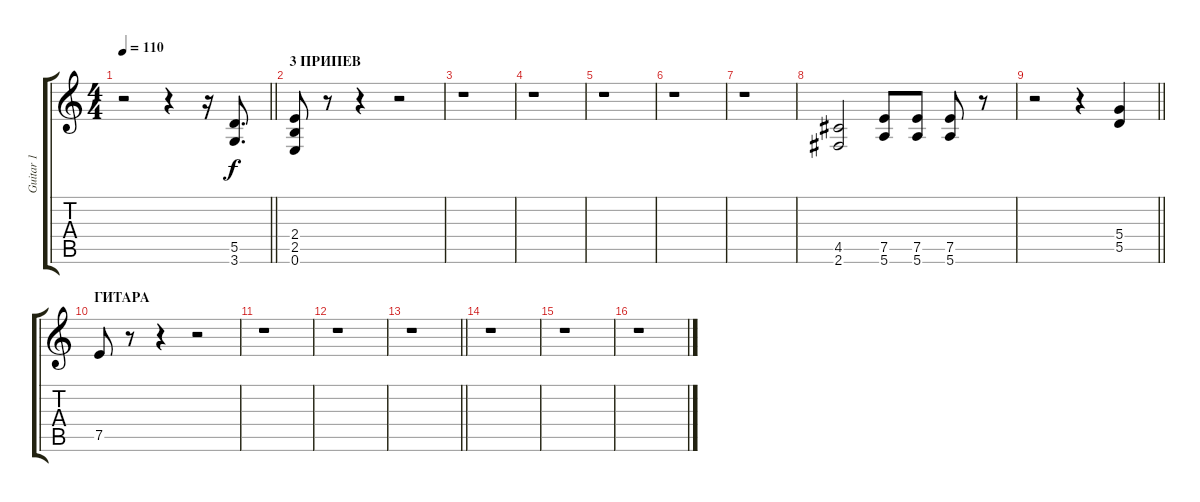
\track ("Guitar 1" "Guitar 1") {instrument electricguitarclean}
\staff {score tabs}
\tuning (E4 B3 G3 D3 A2 E2) {hide}
\ts (4 4)
\tempo 110
\clef g2
\barLineRight lightlight
\ks c
r.2{dy f} r.4 r.16 (5.5 3.6).8{d} |
\section ("" "3 ПРИПЕВ")
(2.4 2.5 0.6).8 r.8 r.4 r.2 |
r.1 |
r.1 |
r.1 |
r.1 |
r.1 |
(4.5 2.6).2 (7.5 5.6).8{instrument electricguitarmuted} (7.5 5.6).8 (7.5 5.6).8 r.8 |
\barLineRight lightlight
r.2{instrument electricguitarclean} r.4 (5.4 5.5).4 |
\section ("" "ГИТАРА")
7.5.8 r.8 r.4 r.2 |
r.1 |
r.1 |
\barLineRight lightlight
r.1 |
r.1 |
r.1 |
r.1
